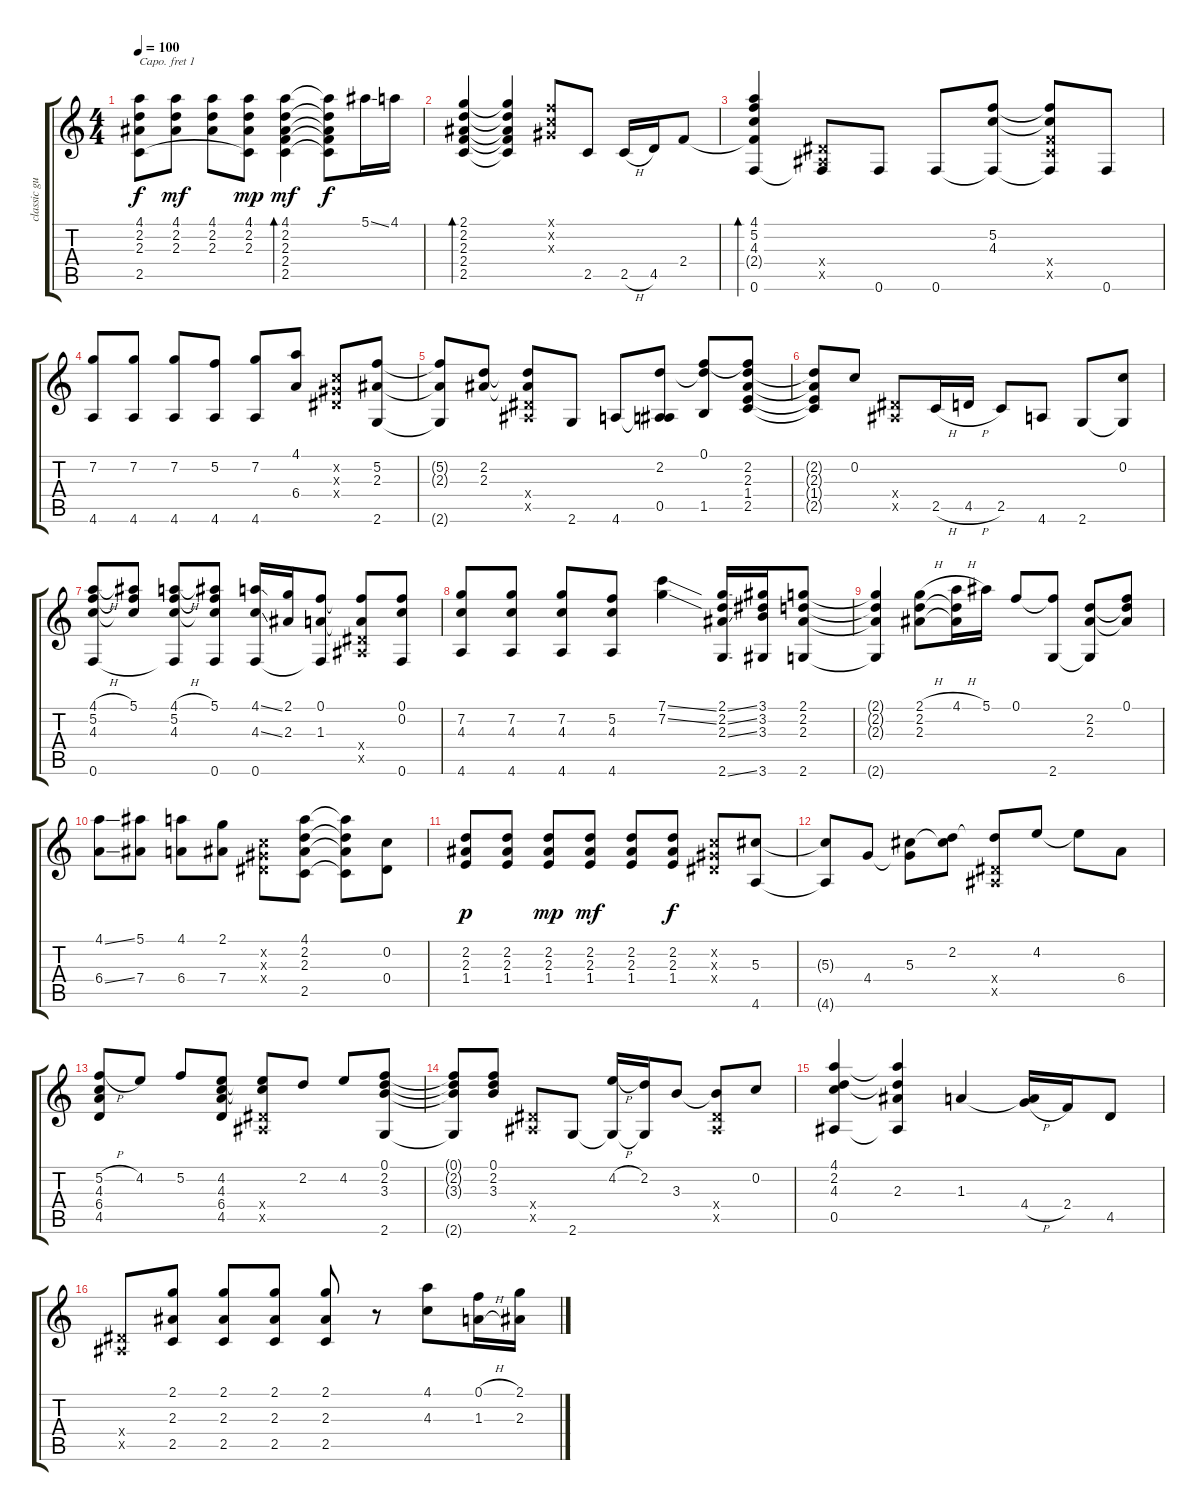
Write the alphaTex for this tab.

\track ("classic guitar" "classic gu") {instrument acousticguitarnylon}
\staff {score tabs}
\capo 1
\tuning (E4 B3 G3 D3 A2 E2) {hide}
\ts (4 4)
\tempo 100
\clef g2
\ks c
(4.1 2.2 2.3 2.5).8{dy f} (4.1 2.2 2.3).8{dy mf} (4.1 2.2 2.3).8 (4.1 2.2 2.3 2.5{t}).8{dy mp} (4.1 2.2 2.3 2.4 2.5).4{bd 480 dy mf} (4.1{t} 2.2{t} 2.3{t} 2.4{t} 2.5{t}).8{dy f} 5.1{ss}.16 4.1.16 |
(2.1 2.2 2.3 2.4 2.5).4{bd 480} (2.1{t} 2.2{t} 2.3{t} 2.4{t} 2.5{t}).4 (0.1{x} 0.2{x} 0.3{x}).8 2.5.8 2.5{h}.16 4.5.16 2.4.8 |
(4.1 5.2 4.3 2.4{t} 0.6).4{bd 480} (0.4{x} 0.5{x} 0.6{t}).8 0.6.8 0.6.8 (5.2 4.3 0.6{t}).8 (5.2{t} 4.3{t} 2.4{x} 2.5{x} 0.6{t}).8 0.6.8 |
(7.2 4.6).8 (7.2 4.6).8 (7.2 4.6).8 (5.2 4.6).8 (7.2 4.6).8 (4.1 6.4).8 (0.2{x} 0.3{x} 0.4{x}).8 (5.2 2.3 2.6).8 |
(5.2{t} 2.3{t} 2.6{t}).8 (2.2 2.3).8 (2.2{t} 2.3{t} 0.4{x} 0.5{x}).8 2.6.8 4.6.8 (2.2 0.5 4.6{t}).8 (0.1 2.2{t} 1.5).8 (0.1{t} 2.2 2.3 1.4 2.5).8 |
(2.2{t} 2.3{t} 1.4{t} 2.5{t}).8 0.2.8 (0.4{x} 0.5{x}).8 2.5{h}.16 4.5{h}.16 2.5.8 4.6.8 2.6.8 (0.2 2.6{t}).8 |
(4.1{h} 5.2 4.3 0.6).8 (5.1 5.2{t} 4.3{t}).8 (4.1{h} 5.2 4.3 0.6{t}).8 (5.1 5.2{t} 4.3{t} 0.6).8 (4.1{ss} 4.3{ss} 0.6).16 (2.1 2.3).16 (0.1 1.3 0.6{t}).8 (0.1{t} 1.3{t} 0.4{x} 0.5{x}).8 (0.1 0.2 0.6).8 |
(7.2 4.3 4.6).8 (7.2 4.3 4.6).8 (7.2 4.3 4.6).8 (5.2 4.3 4.6).8 (7.1{ss} 7.2{ss}).4 (2.1{ss} 2.2{ss} 2.3{ss} 2.6{ss}).16 (3.1 3.2 3.3 3.6).16 (2.1 2.2 2.3 2.6).8 |
(2.1{t} 2.2{t} 2.3{t} 2.6{t}).4 (2.1{h} 2.2 2.3).8 (4.1{h} 2.2{t} 2.3{t}).16 5.1.16 0.1.8 (0.1{t} 2.6).8 (2.2 2.3 2.6{t}).8 (0.1 2.2{t} 2.3{t}).8 |
(4.1{ss} 6.4{ss}).8 (5.1 7.4).8 (4.1 6.4).8 (2.1 7.4).8 (0.2{x} 0.3{x} 0.4{x}).8 (4.1 2.2 2.3 2.5).8 (4.1{t} 2.2{t} 2.3{t} 2.5{t}).8 (0.2 0.4).8 |
(2.2 2.3 1.4).8{dy p} (2.2 2.3 1.4).8 (2.2 2.3 1.4).8{dy mp} (2.2 2.3 1.4).8{dy mf} (2.2 2.3 1.4).8 (2.2 2.3 1.4).8{dy f} (0.2{x} 0.3{x} 0.4{x}).8 (5.3 4.6).8 |
(5.3{t} 4.6{t}).8 4.4.8 (5.3 4.4{t}).8 (2.2 5.3{t}).8 (2.2{t} 0.4{x} 0.5{x}).8 4.2.8 4.2{t}.8 6.4.8 |
(5.2{h} 4.3 6.4 4.5).8 4.2.8 5.2.8 (4.2 4.3 6.4 4.5).8 (4.2{t} 4.3{t} 0.4{x} 0.5{x}).8 2.2.8 4.2.8 (0.1 2.2 3.3 2.6).8 |
(0.1{t} 2.2{t} 3.3{t} 2.6{t}).8 (0.1 2.2 3.3).8 (0.4{x} 0.5{x}).8 2.6.8 (4.2{h} 2.6{t}).16 (2.2 2.6{t}).16 3.3.8 (3.3{t} 0.4{x} 0.5{x}).8 0.2.8 |
(4.1 2.2 4.3 0.5).4 (4.1{t} 2.2{t} 2.3 0.5{t}).4 1.3.4 (1.3{t} 4.4{h}).16 2.4.16 4.5.8 |
(0.4{x} 0.5{x}).8 (2.1 2.3 2.5).8 (2.1 2.3 2.5).8 (2.1 2.3 2.5).8 (2.1 2.3 2.5).8 r.8 (4.1 4.3).8 (0.1{h} 1.3{h}).16 (2.1 2.3).16
